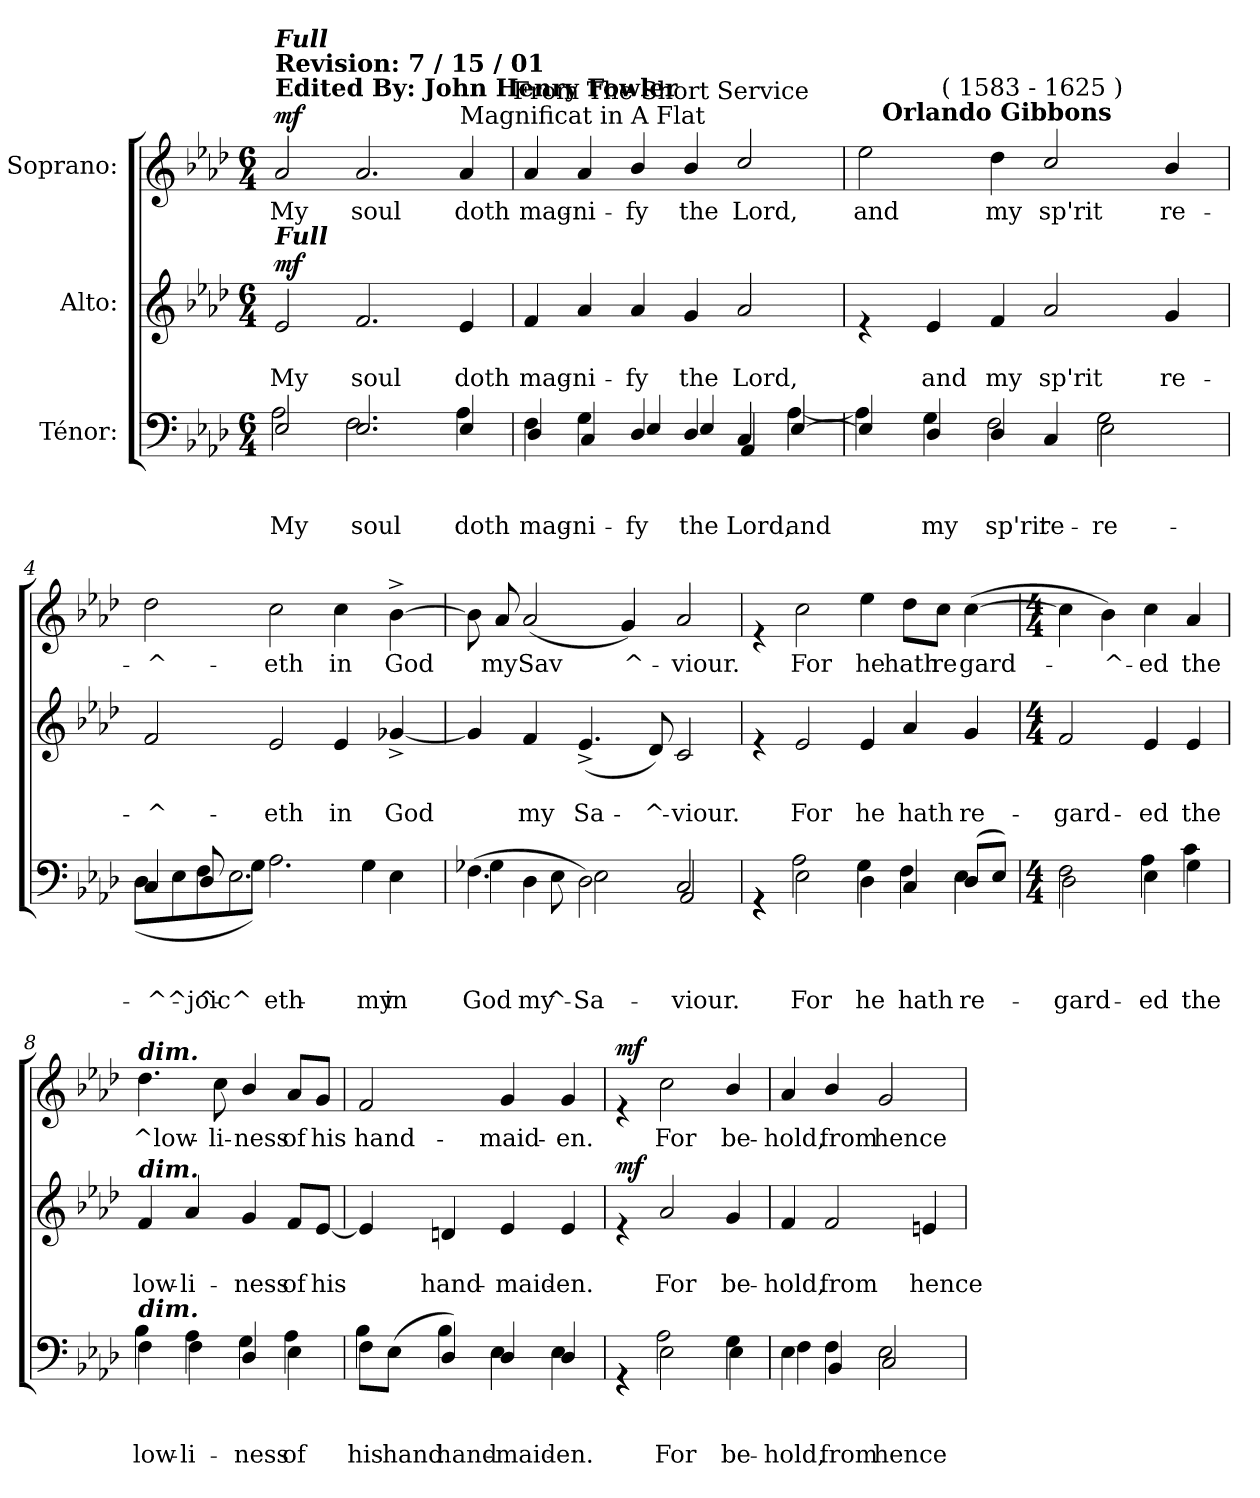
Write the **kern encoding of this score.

**kern	**text	**text	**text	**dynam	**kern	**text	**text	**dynam	**kern	**text	**dynam
*part3	*part3	*part3	*part3	*part3	*part2	*part2	*part2	*part2	*part1	*part1	*part1
*staff3	*staff3	*staff3	*staff3	*staff3	*staff2	*staff2	*staff2	*staff2	*staff1	*staff1	*staff1
*I"Ténor:	*	*	*	*	*I"Alto:	*	*	*	*I"Soprano:	*	*
*clefF4	*	*	*	*	*clefG2	*	*	*	*clefG2	*	*
*k[b-e-a-d-]	*	*	*	*	*k[b-e-a-d-]	*	*	*	*k[b-e-a-d-]	*	*
*A-:	*	*	*	*	*A-:	*	*	*	*A-:	*	*
*M6/4	*	*	*	*	*M6/4	*	*	*	*M6/4	*	*
*MM100	*	*	*	*	*MM100	*	*	*	*MM100	*	*
=1	=1	=1	=1	=1	=1	=1	=1	=1	=1	=1	=1
!	!	!	!	!	!	!	!	!	!LO:TX:a:B:t=Edited By&colon;   John Henry Fowler	!	!
!	!	!	!	!	!	!	!	!	!LO:TX:a:B:t=Revision&colon;  7 / 15 / 01	!	!
!	!	!	!	!	!	!	!	!	!LO:TX:a:Bi:t=Full	!	!
!	!	!	!	!	!LO:TX:a:Bi:t=Full	!	!	!	!	!	!
!LO:TX:a:Bi:t=Full	!	!	!	!	!	!	!	!	!	!	!
!	!	!	!LO:LY:b	!	!	!	!	!	!	!	!
*^	*	*	*	*	*	*	*	*	*	*	*
!	!	!	!	!LO:LY:b	!LO:DY:a	!	!	!LO:LY:b	!	!	!LO:LY:b	!
!	!	!	!	!	!LO:DY:n=1:a	!	!	!	!LO:DY:a	!	!	!LO:DY:a
2E-/	2A-\	.	.	My	mf mf	2e-/	.	My	mf	2a-/	My	mf
!	!	!	!	!LO:LY:b	!	!	!	!	!	!	!	!
!	!	!	!	!LO:LY:b	!	!	!	!LO:LY:b	!	!	!LO:LY:b	!
2.E-/	2.F\	.	.	soul	.	2.f/	.	soul	.	2.a-/	soul	.
!	!	!	!	!	!	!	!	!	!	!LO:TX:a:t=Magnificat in A Flat	!	!
!	!	!	!	!LO:LY:b	!	!	!	!	!	!	!	!
!	!	!	!	!LO:LY:b	!	!	!	!LO:LY:b	!	!	!LO:LY:b	!
4E-/	4A-\	.	.	doth	.	4e-/	.	doth	.	4a-/	doth	.
!	!	!	!	!	!	!	!	!	!	!LO:TX:a:t=From The Short Service	!	!
=2	=2	=2	=2	=2	=2	=2	=2	=2	=2	=2	=2	=2
!	!	!	!	!LO:LY:b	!	!	!	!	!	!	!	!
!	!	!	!	!LO:LY:b	!	!	!	!LO:LY:b	!	!	!LO:LY:b	!
4F\	4D-/	.	.	mag-	.	4f/	.	mag-	.	4a-/	mag-	.
!	!	!	!	!LO:LY:b	!	!	!	!	!	!	!	!
!	!	!	!	!LO:LY:b	!	!	!	!LO:LY:b	!	!	!LO:LY:b	!
4G\	4C/	.	.	-ni-	.	4a-/	.	-ni-	.	4a-/	-ni-	.
!	!	!	!	!LO:LY:b	!	!	!	!	!	!	!	!
!	!	!	!	!LO:LY:b	!	!	!	!LO:LY:b	!	!	!LO:LY:b	!
4D-/	4E-/	.	.	-fy	.	4a-/	.	-fy	.	4b-/	-fy	.
!	!	!	!	!LO:LY:b	!	!	!	!	!	!	!	!
!	!	!	!	!LO:LY:b	!	!	!	!LO:LY:b	!	!	!LO:LY:b	!
4D-/	4E-/	.	.	the	.	4g/	.	the	.	4b-/	the	.
!	!	!	!	!LO:LY:b	!	!	!	!	!	!	!	!
!	!	!	!	!LO:LY:b	!	!	!	!LO:LY:b	!	!	!LO:LY:b	!
4C/	4AA-/	.	.	Lord,	.	2a-/	.	Lord,	.	2cc/	Lord,	.
!	!	!	!	!LO:LY:b	!	!	!	!	!	!	!	!
!	!	!	!	!LO:LY:b	!	!	!	!	!	!	!	!
[<4E-/	[>4A-\	.	.	and	.	.	.	.	.	.	.	.
=3	=3	=3	=3	=3	=3	=3	=3	=3	=3	=3	=3	=3
!	!	!	!	!	!	!	!	!	!	!	!LO:LY:b	!
*	*	*	*	*	*	*	*	*	*	*^	*	*
*	*	*	*	*	*	*	*	*	*	*	*^	*	*
4E-/]	4A-\]	.	.	.	.	4re	.	.	.	2ee-\	16ryy	4ryy	and	.
!	!	!	!	!	!	!	!	!	!	!	!LO:TX:a:B:t=Orlando Gibbons	!	!	!
.	.	.	.	.	.	.	.	.	.	.	1ryy	.	.	.
!	!	!	!	!LO:LY:b	!	!	!	!	!	!	!	!	!	!
!	!	!	!	!LO:LY:b	!	!	!	!LO:LY:b	!	!	!	!	!	!
4D-/	4G\	.	.	-my	.	4e-/	.	and	.	.	.	32ryy	.	.
!	!	!	!	!	!	!	!	!	!	!	!	!LO:TX:a:t=( 1583 - 1625 )	!	!
.	.	.	.	.	.	.	.	.	.	.	.	1ryy	.	.
!	!	!	!	!LO:LY:b	!	!	!	!	!	!	!	!	!	!
!	!	!	!	!LO:LY:b	!	!	!	!LO:LY:b	!	!	!	!	!LO:LY:b	!
4D-/	2F\	.	.	sp'rit	.	4f/	.	my	.	4dd-\	.	.	my	.
!	!	!	!	!LO:LY:b	!	!	!	!LO:LY:b	!	!	!	!	!LO:LY:b	!
4C/	.	.	.	re-	.	2a-/	.	sp'rit	.	2cc/	.	.	sp'rit	.
!	!	!	!	!LO:LY:b	!	!	!	!	!	!	!	!	!	!
!	!	!	!	!LO:LY:b	!	!	!	!	!	!	!	!	!	!
2G\	2E-\	.	.	re-	.	.	.	.	.	.	.	.	.	.
.	.	.	.	.	.	.	.	.	.	.	4..ryy	.	.	.
!	!	!	!	!	!	!	!	!LO:LY:b	!	!	!	!	!LO:LY:b	!
.	.	.	.	.	.	4g/	.	re-	.	4b-/	.	.	re-	.
.	.	.	.	.	.	.	.	.	.	.	.	8..ryy	.	.
!!LO:LB:g=z
=4	=4	=4	=4	=4	=4	=4	=4	=4	=4	=4	=4	=4	=4	=4
!	!	!	!	!LO:LY:b	!	!	!	!	!	!	!	!	!	!
!	!	!	!	!LO:LY:b	!	!	!	!LO:LY:b	!	!	!	!	!LO:LY:b	!
*	*	*	*	*	*	*	*	*	*	*v	*v	*v	*	*
4C/	(>8D-\L	.	.	^-	.	2f/	.	-^-	.	2dd-\	-^-	.
!	!	!	!	!LO:LY:b	!	!	!	!	!	!	!	!
.	8E-\	.	.	-^joic	.	.	.	.	.	.	.	.
!	!	!	!	!LO:LY:b	!	!	!	!	!	!	!	!
!	!	!	!	!LO:LY:b	!	!	!	!	!	!	!	!
8D-/	8F\	.	.	^-	.	.	.	.	.	.	.	.
!	!	!	!	!LO:LY:b	!	!	!	!	!	!	!	!
!	!	!	!	!LO:LY:b	!	!	!	!	!	!	!	!
2.E-\	8G\J)	.	.	-^-	.	.	.	.	.	.	.	.
!	!	!	!	!LO:LY:b	!	!	!	!LO:LY:b	!	!	!LO:LY:b	!
.	2.A-\	.	.	-eth	.	2e-/	.	-eth	.	2cc\	-eth	.
!	!	!	!	!	!	!	!	!LO:LY:b	!	!	!LO:LY:b	!
.	.	.	.	.	.	4e-/	.	in	.	4cc\	in	.
!	!	!	!	!LO:LY:b	!	!	!	!	!	!	!	!
4G\	.	.	.	my	.	.	.	.	.	.	.	.
!	!	!	!	!LO:LY:b	!	!	!	!LO:LY:b	!	!	!LO:LY:b	!
.	4E-\	.	.	in	.	[<4g-X^</	.	God	.	[>4b-^>\	God	.
8ryy	.	.	.	.	.	.	.	.	.	.	.	.
=5	=5	=5	=5	=5	=5	=5	=5	=5	=5	=5	=5	=5
!	!	!	!	!LO:LY:b	!	!	!	!	!	!	!	!
!	!	!	!	!LO:LY:b	!	!	!	!	!	!	!	!
(>4.F\	4G-X\	.	.	God	.	4g-/]	.	.	.	8b-\]	.	.
!	!	!	!	!	!	!	!	!	!	!	!LO:LY:b	!
.	.	.	.	.	.	.	.	.	.	8a-/	my	.
!	!	!	!	!LO:LY:b	!	!	!	!LO:LY:b	!	!	!LO:LY:b	!
.	4D-\	.	.	my	.	4f/	.	my	.	(<2a-/	Sav	.
!	!	!	!	!LO:LY:b	!	!	!	!	!	!	!	!
8E-\	.	.	.	^-	.	.	.	.	.	.	.	.
!	!	!	!	!LO:LY:b	!	!	!	!	!	!	!	!
!	!	!	!	!LO:LY:b	!	!	!	!LO:LY:b	!	!	!	!
2D-\)	2E-\	.	.	Sa-	.	(<4.e-^</	.	Sa-	.	.	.	.
!	!	!	!	!	!	!	!	!	!	!	!LO:LY:b	!
.	.	.	.	.	.	.	.	.	.	4g/)	^-	.
!	!	!	!	!	!	!	!	!LO:LY:b	!	!	!	!
.	.	.	.	.	.	8d-/)	.	-^-	.	.	.	.
!	!	!	!	!LO:LY:b	!	!	!	!	!	!	!	!
!	!	!	!	!LO:LY:b	!	!	!	!LO:LY:b	!	!	!LO:LY:b	!
2C/	2AA-/	.	.	-viour.	.	2c/	.	-viour.	.	2a-/	-viour.	.
=6	=6	=6	=6	=6	=6	=6	=6	=6	=6	=6	=6	=6
4rGG	4rGG	.	.	.	.	4re	.	.	.	4re	.	.
!	!	!	!	!LO:LY:b	!	!	!	!	!	!	!	!
!	!	!	!	!LO:LY:b	!	!	!	!LO:LY:b	!	!	!LO:LY:b	!
2E-\	2A-\	.	.	For	.	2e-/	.	For	.	2cc\	For	.
!	!	!	!	!LO:LY:b	!	!	!	!	!	!	!	!
!	!	!	!	!LO:LY:b	!	!	!	!LO:LY:b	!	!	!LO:LY:b	!
4D-\	4G\	.	.	he	.	4e-/	.	he	.	4ee-\	he	.
!	!	!	!	!LO:LY:b	!	!	!	!	!	!	!	!
!	!	!	!	!LO:LY:b	!	!	!	!LO:LY:b	!	!	!LO:LY:b	!
4C/	4F\	.	.	hath	.	4a-/	.	hath	.	8dd-\L	hath	.
!	!	!	!	!	!	!	!	!	!	!	!LO:LY:b	!
.	.	.	.	.	.	.	.	.	.	8cc\J	re	.
!	!	!	!	!LO:LY:b	!	!	!	!	!	!	!	!
!	!	!	!	!LO:LY:b	!	!	!	!LO:LY:b	!	!	!LO:LY:b	!
(<8D-/L	4E-\	.	.	re-	.	4g/	.	re-	.	(>[>4cc\	gard-	.
8E-/J)	.	.	.	.	.	.	.	.	.	.	.	.
=7	=7	=7	=7	=7	=7	=7	=7	=7	=7	=7	=7	=7
*M4/4	*	*	*	*	*	*M4/4	*	*	*	*M4/4	*	*
!	!	!	!	!LO:LY:b	!	!	!	!	!	!	!	!
!	!	!	!	!LO:LY:b	!	!	!	!LO:LY:b	!	!	!	!
2F\	2D-\	.	.	gard-	.	2f/	.	-gard-	.	4cc\]	.	.
!	!	!	!	!	!	!	!	!	!	!	!LO:LY:b	!
.	.	.	.	.	.	.	.	.	.	4b-\)	-^-	.
!	!	!	!	!LO:LY:b	!	!	!	!	!	!	!	!
!	!	!	!	!LO:LY:b	!	!	!	!LO:LY:b	!	!	!LO:LY:b	!
4E-\	4A-\	.	.	-ed	.	4e-/	.	-ed	.	4cc\	-ed	.
!	!	!	!	!LO:LY:b	!	!	!	!	!	!	!	!
!	!	!	!	!LO:LY:b	!	!	!	!LO:LY:b	!	!	!LO:LY:b	!
4G\	4c\	.	.	the	.	4e-/	.	the	.	4a-/	the	.
!!LO:LB:g=z
=8	=8	=8	=8	=8	=8	=8	=8	=8	=8	=8	=8	=8
!	!	!	!	!	!	!	!	!	!	!LO:TX:a:Bi:t=dim.	!	!
!	!	!	!	!	!	!LO:TX:a:Bi:t=dim.	!	!	!	!	!	!
!LO:TX:a:Bi:t=dim.	!	!	!	!	!	!	!	!	!	!	!	!
!	!	!	!	!LO:LY:b	!	!	!	!	!	!	!	!
!	!	!	!	!LO:LY:b	!	!	!	!LO:LY:b	!	!	!LO:LY:b	!
4F\	4B-\	.	.	low-	.	4f/	.	low-	.	4.dd-\	^low-	.
!	!	!	!	!LO:LY:b	!	!	!	!	!	!	!	!
!	!	!	!	!LO:LY:b	!	!	!	!LO:LY:b	!	!	!	!
4A-\	4F\	.	.	-li-	.	4a-/	.	-li-	.	.	.	.
!	!	!	!	!	!	!	!	!	!	!	!LO:LY:b	!
.	.	.	.	.	.	.	.	.	.	8cc\	-li-	.
!	!	!	!	!LO:LY:b	!	!	!	!	!	!	!	!
!	!	!	!	!LO:LY:b	!	!	!	!LO:LY:b	!	!	!LO:LY:b	!
4D-/	4G\	.	.	-ness	.	4g/	.	-ness	.	4b-/	-ness	.
!	!	!	!	!LO:LY:b	!	!	!	!	!	!	!	!
!	!	!	!	!LO:LY:b	!	!	!	!LO:LY:b	!	!	!LO:LY:b	!
4E-\	4A-\	.	.	of	.	8f/L	.	of	.	8a-/L	of	.
!	!	!	!	!	!	!	!	!LO:LY:b	!	!	!LO:LY:b	!
.	.	.	.	.	.	[<8e-/J	.	his	.	8g/J	his	.
=9	=9	=9	=9	=9	=9	=9	=9	=9	=9	=9	=9	=9
!	!	!	!	!LO:LY:b	!	!	!	!	!	!	!	!
!	!	!	!	!LO:LY:b	!	!	!	!	!	!	!LO:LY:b	!
8F\L	4B-\	.	.	his	.	4e-/]	.	.	.	2f/	hand-	.
!	!	!	!	!LO:LY:b	!	!	!	!	!	!	!	!
(>8E-\J	.	.	.	hand	.	.	.	.	.	.	.	.
!	!	!	!	!LO:LY:b	!	!	!	!	!	!	!	!
!	!	!	!	!LO:LY:b	!	!	!	!LO:LY:b	!	!	!	!
4D-/)	4B-\	.	.	hand-	.	4dn/	.	hand-	.	.	.	.
!	!	!	!	!LO:LY:b	!	!	!	!	!	!	!	!
!	!	!	!	!LO:LY:b	!	!	!	!LO:LY:b	!	!	!LO:LY:b	!
4D-/	4E-\	.	.	-maid-	.	4e-/	.	-maid-	.	4g/	-maid-	.
!	!	!	!	!LO:LY:b	!	!	!	!	!	!	!	!
!	!	!	!	!LO:LY:b	!	!	!	!LO:LY:b	!	!	!LO:LY:b	!
4D-/	4E-\	.	.	-en.	.	4e-/	.	-en.	.	4g/	-en.	.
=10	=10	=10	=10	=10	=10	=10	=10	=10	=10	=10	=10	=10
!	!	!	!	!	!LO:DY:a	!	!	!	!	!	!	!
!	!	!	!	!	!LO:DY:n=1:a	!	!	!	!LO:DY:a	!	!	!LO:DY:a
4rGG	4rGG	.	.	.	mf mf	4re	.	.	mf	4re	.	mf
!	!	!	!	!LO:LY:b	!	!	!	!	!	!	!	!
!	!	!	!	!LO:LY:b	!	!	!	!LO:LY:b	!	!	!LO:LY:b	!
2E-\	2A-\	.	.	-For	.	2a-/	.	For	.	2cc\	For	.
!	!	!	!	!LO:LY:b	!	!	!	!	!	!	!	!
!	!	!	!	!LO:LY:b	!	!	!	!LO:LY:b	!	!	!LO:LY:b	!
4G\	4E-\	.	.	be-	.	4g/	.	be-	.	4b-/	be-	.
=11	=11	=11	=11	=11	=11	=11	=11	=11	=11	=11	=11	=11
!	!	!	!	!LO:LY:b	!	!	!	!	!	!	!	!
!	!	!	!	!LO:LY:b	!	!	!	!LO:LY:b	!	!	!LO:LY:b	!
4E-\	4F\	.	.	-hold,	.	4f/	.	-hold,	.	4a-/	-hold,	.
!	!	!	!	!LO:LY:b	!	!	!	!	!	!	!	!
!	!	!	!	!LO:LY:b	!	!	!	!LO:LY:b	!	!	!LO:LY:b	!
4F\	4BB-/	.	.	from	.	2f/	.	from	.	4b-/	from	.
!	!	!	!	!LO:LY:b	!	!	!	!	!	!	!	!
!	!	!	!	!LO:LY:b	!	!	!	!	!	!	!LO:LY:b	!
2E-\	2C/	.	.	hence-	.	.	.	.	.	2g/	hence-	.
!	!	!	!	!	!	!	!	!LO:LY:b	!	!	!	!
.	.	.	.	.	.	4en/	.	hence-	.	.	.	.
*v	*v	*	*	*	*	*	*	*	*	*	*	*
=	=	=	=	=	=	=	=	=	=	=	=
*-	*-	*-	*-	*-	*-	*-	*-	*-	*-	*-	*-
